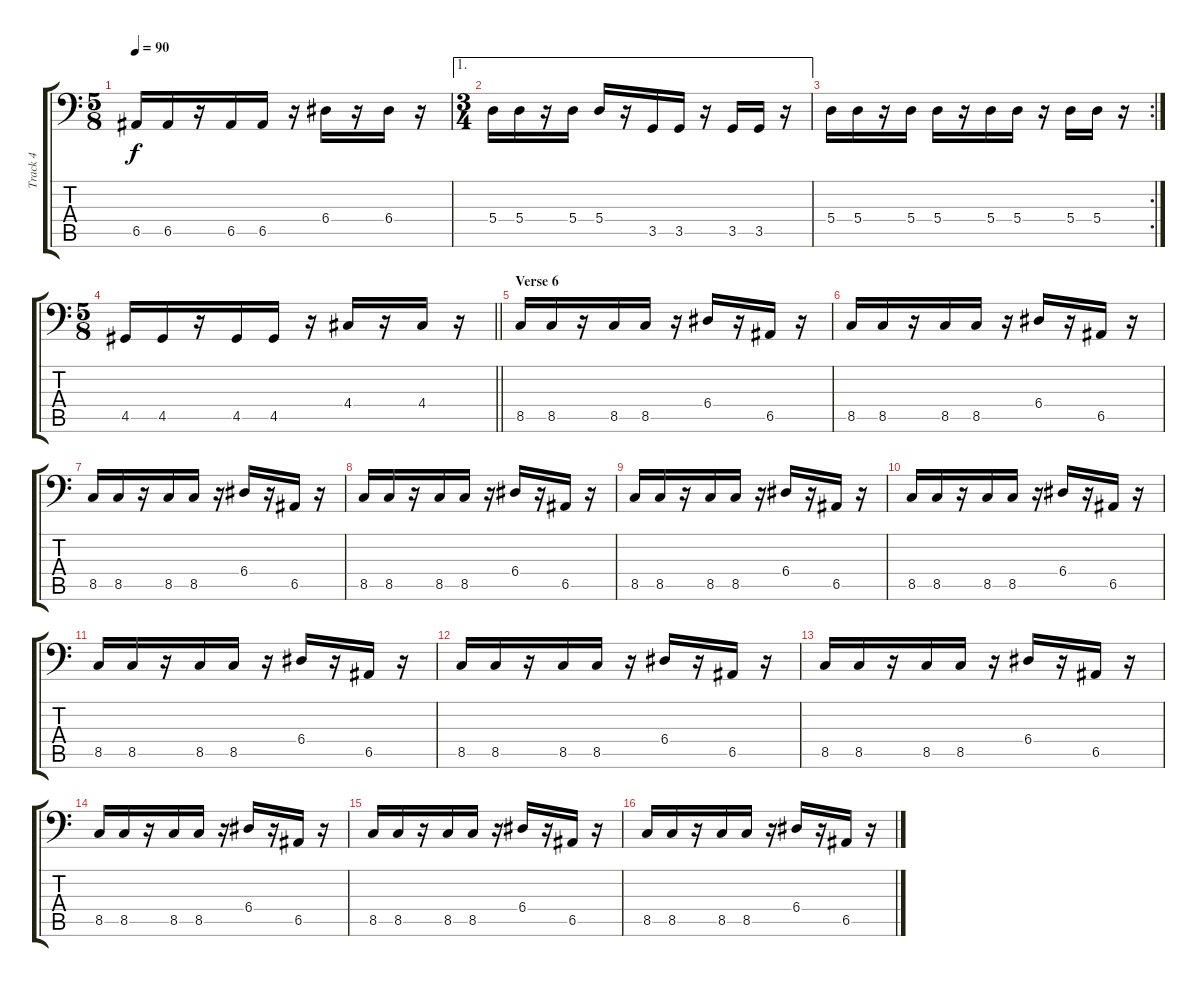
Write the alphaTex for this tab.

\track ("Track 4" "Track 4") {instrument electricbassfinger}
\staff {score tabs}
\tuning (C3 G2 D2 A1 E1 B0) {hide}
\ts (5 8)
\tempo 90
\clef f4
\ks c
6.5.16{dy f} 6.5.16 r.16 6.5.16 6.5.16 r.16 6.4.16 r.16 6.4.16 r.16 |
\ae 1
\ts (3 4)
5.4.16 5.4.16 r.16 5.4.16 5.4.16 r.16 3.5.16 3.5.16 r.16 3.5.16 3.5.16 r.16 |
\rc 2
5.4.16 5.4.16 r.16 5.4.16 5.4.16 r.16 5.4.16 5.4.16 r.16 5.4.16 5.4.16 r.16 |
\ts (5 8)
\barLineRight lightlight
4.5.16 4.5.16 r.16 4.5.16 4.5.16 r.16 4.4.16 r.16 4.4.16 r.16 |
\section ("" "Verse 6")
8.5.16 8.5.16 r.16 8.5.16 8.5.16 r.16 6.4.16 r.16 6.5.16 r.16 |
8.5.16 8.5.16 r.16 8.5.16 8.5.16 r.16 6.4.16 r.16 6.5.16 r.16 |
8.5.16 8.5.16 r.16 8.5.16 8.5.16 r.16 6.4.16 r.16 6.5.16 r.16 |
8.5.16 8.5.16 r.16 8.5.16 8.5.16 r.16 6.4.16 r.16 6.5.16 r.16 |
8.5.16 8.5.16 r.16 8.5.16 8.5.16 r.16 6.4.16 r.16 6.5.16 r.16 |
8.5.16 8.5.16 r.16 8.5.16 8.5.16 r.16 6.4.16 r.16 6.5.16 r.16 |
8.5.16 8.5.16 r.16 8.5.16 8.5.16 r.16 6.4.16 r.16 6.5.16 r.16 |
8.5.16 8.5.16 r.16 8.5.16 8.5.16 r.16 6.4.16 r.16 6.5.16 r.16 |
8.5.16 8.5.16 r.16 8.5.16 8.5.16 r.16 6.4.16 r.16 6.5.16 r.16 |
8.5.16 8.5.16 r.16 8.5.16 8.5.16 r.16 6.4.16 r.16 6.5.16 r.16 |
8.5.16 8.5.16 r.16 8.5.16 8.5.16 r.16 6.4.16 r.16 6.5.16 r.16 |
8.5.16 8.5.16 r.16 8.5.16 8.5.16 r.16 6.4.16 r.16 6.5.16 r.16
